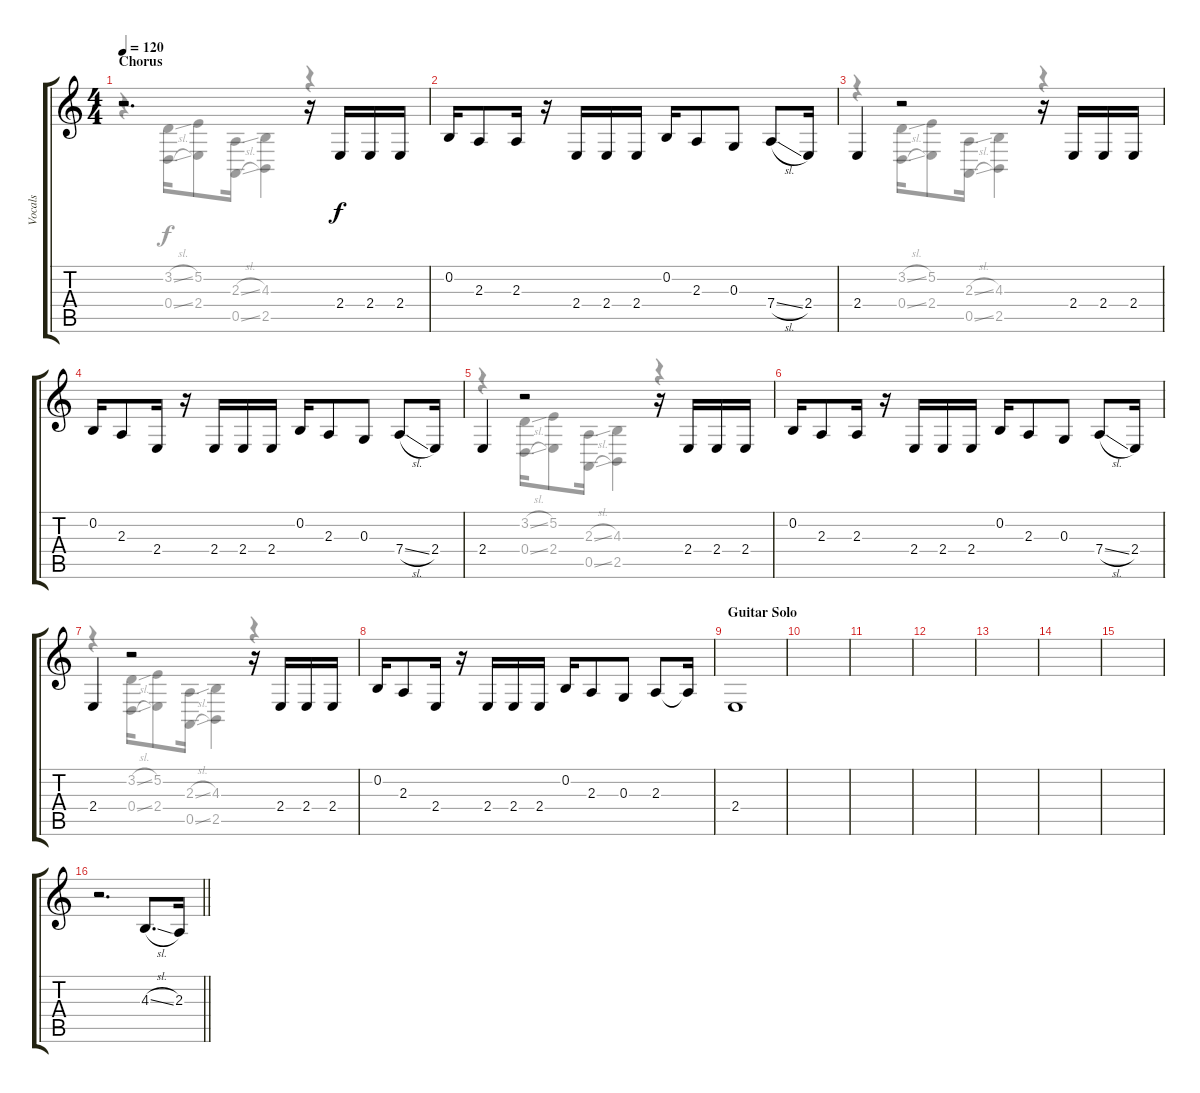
\track ("Vocals" "Vocals") {instrument altosax}
\staff {score tabs}
\tuning (E4 B3 G3 D3 A2 E2) {hide}
\voice
\ts (4 4)
\section ("" "Chorus")
\tempo 120
\clef g2
\ks c
r.2{d dy f} r.16 2.4.16 2.4.16 2.4.16 |
0.2.16 2.3.8 2.3.16 r.16 2.4.16 2.4.16 2.4.16 0.2.16 2.3.8 0.3.8 7.4{sl}.8 2.4.16 |
2.4.4 r.2 r.16 2.4.16 2.4.16 2.4.16 |
0.2.16 2.3.8 2.4.16 r.16 2.4.16 2.4.16 2.4.16 0.2.16 2.3.8 0.3.8 7.4{sl}.8 2.4.16 |
2.4.4 r.2 r.16 2.4.16 2.4.16 2.4.16 |
0.2.16 2.3.8 2.3.16 r.16 2.4.16 2.4.16 2.4.16 0.2.16 2.3.8 0.3.8 7.4{sl}.8 2.4.16 |
2.4.4 r.2 r.16 2.4.16 2.4.16 2.4.16 |
0.2.16 2.3.8 2.4.16 r.16 2.4.16 2.4.16 2.4.16 0.2.16 2.3.8 0.3.8 2.3.8 2.3{t}.16 |
\section ("" "Guitar Solo")
2.4.1 |
|
|
|
|
|
|
\barLineRight lightlight
r.2{d} 4.3{sl}.8{d} 2.3.16
\voice
\clef g2
\ottava regular
\simile none
\ks c
r.4{dy f} (3.2{sl} 0.4{sl}).16 (5.2 2.4).8 (2.3{sl} 0.5{sl}).16 (4.3 2.5).4 r.4 |
|
r.4 (3.2{sl} 0.4{sl}).16 (5.2 2.4).8 (2.3{sl} 0.5{sl}).16 (4.3 2.5).4 r.4 |
|
r.4 (3.2{sl} 0.4{sl}).16 (5.2 2.4).8 (2.3{sl} 0.5{sl}).16 (4.3 2.5).4 r.4 |
|
r.4 (3.2{sl} 0.4{sl}).16 (5.2 2.4).8 (2.3{sl} 0.5{sl}).16 (4.3 2.5).4 r.4 |
|
|
|
|
|
|
|
|
\barLineRight lightlight
